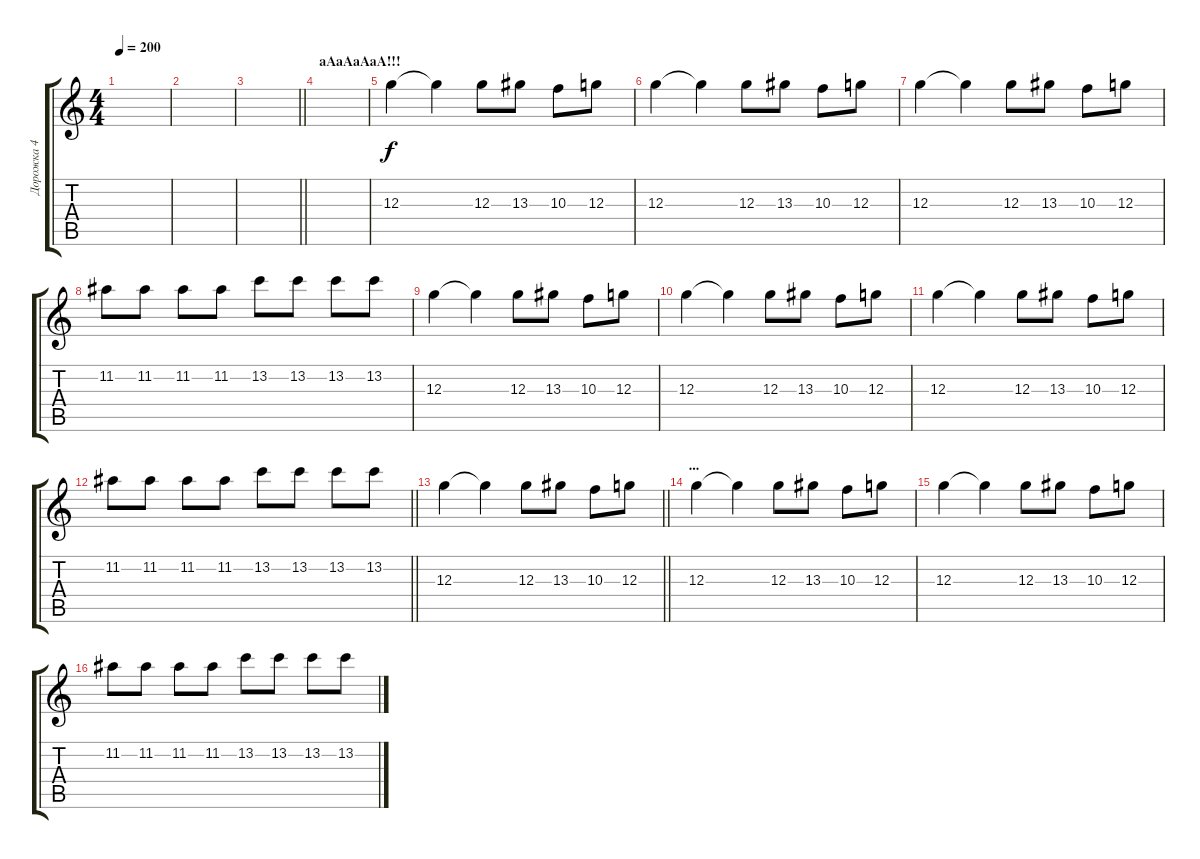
\track ("Дорожка 4" "Дорожка 4") {instrument distortionguitar}
\staff {score tabs}
\tuning (E4 B3 G3 D3 A2 E2) {hide}
\ts (4 4)
\tempo 200
\clef g2
\ks c
|
|
\barLineRight lightlight
|
\section ("" "аАаАаАаА!!!")
|
12.3.4 12.3{t}.4 12.3.8 13.3.8 10.3.8 12.3.8 |
12.3.4 12.3{t}.4 12.3.8 13.3.8 10.3.8 12.3.8 |
12.3.4 12.3{t}.4 12.3.8 13.3.8 10.3.8 12.3.8 |
11.2.8 11.2.8 11.2.8 11.2.8 13.2.8 13.2.8 13.2.8 13.2.8 |
12.3.4 12.3{t}.4 12.3.8 13.3.8 10.3.8 12.3.8 |
12.3.4 12.3{t}.4 12.3.8 13.3.8 10.3.8 12.3.8 |
12.3.4 12.3{t}.4 12.3.8 13.3.8 10.3.8 12.3.8 |
\barLineRight lightlight
11.2.8 11.2.8 11.2.8 11.2.8 13.2.8 13.2.8 13.2.8 13.2.8 |
\barLineRight lightlight
12.3.4 12.3{t}.4 12.3.8 13.3.8 10.3.8 12.3.8 |
\section ("" "...")
12.3.4 12.3{t}.4 12.3.8 13.3.8 10.3.8 12.3.8 |
12.3.4 12.3{t}.4 12.3.8 13.3.8 10.3.8 12.3.8 |
11.2.8 11.2.8 11.2.8 11.2.8 13.2.8 13.2.8 13.2.8 13.2.8
